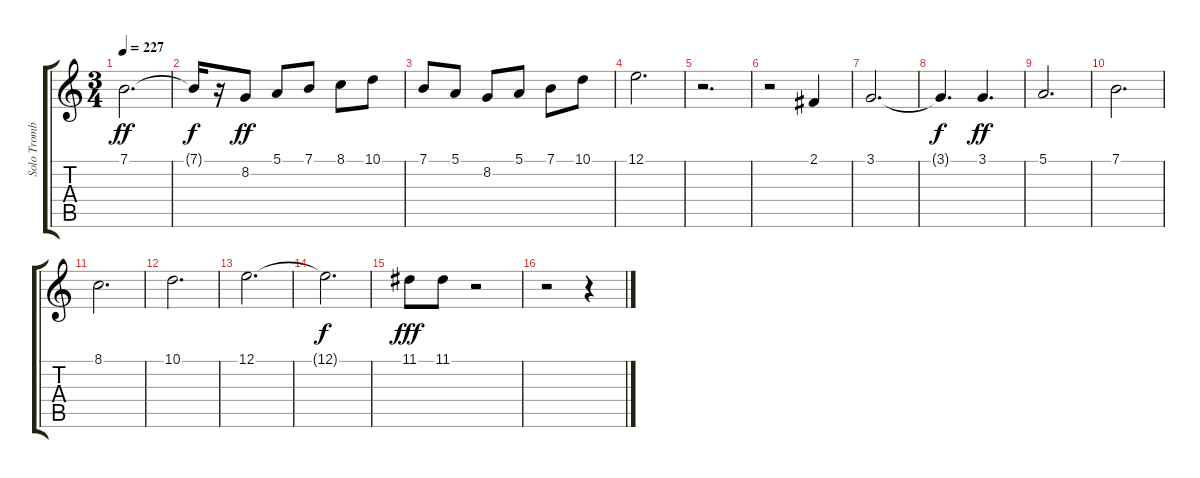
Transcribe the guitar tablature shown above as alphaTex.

\track ("Solo Trombone" "Solo Tromb") {instrument trombone}
\staff {score tabs}
\tuning (E4 B3 G3 D3 A2 E2) {hide}
\ts (3 4)
\tempo 227
\clef g2
\ks c
7.1.2{d dy ff} |
7.1{t}.16{dy f} r.16 8.2.8{dy ff} 5.1.8 7.1.8 8.1.8 10.1.8 |
7.1.8 5.1.8 8.2.8 5.1.8 7.1.8 10.1.8 |
12.1.2{d} |
r.2{d} |
r.2 2.1.4 |
3.1.2{d} |
3.1{t}.4{d dy f} 3.1.4{d dy ff} |
5.1.2{d} |
7.1.2{d} |
8.1.2{d} |
10.1.2{d} |
12.1.2{d} |
12.1{t}.2{d dy f} |
11.1.8{dy fff} 11.1.8 r.2 |
r.2 r.4
